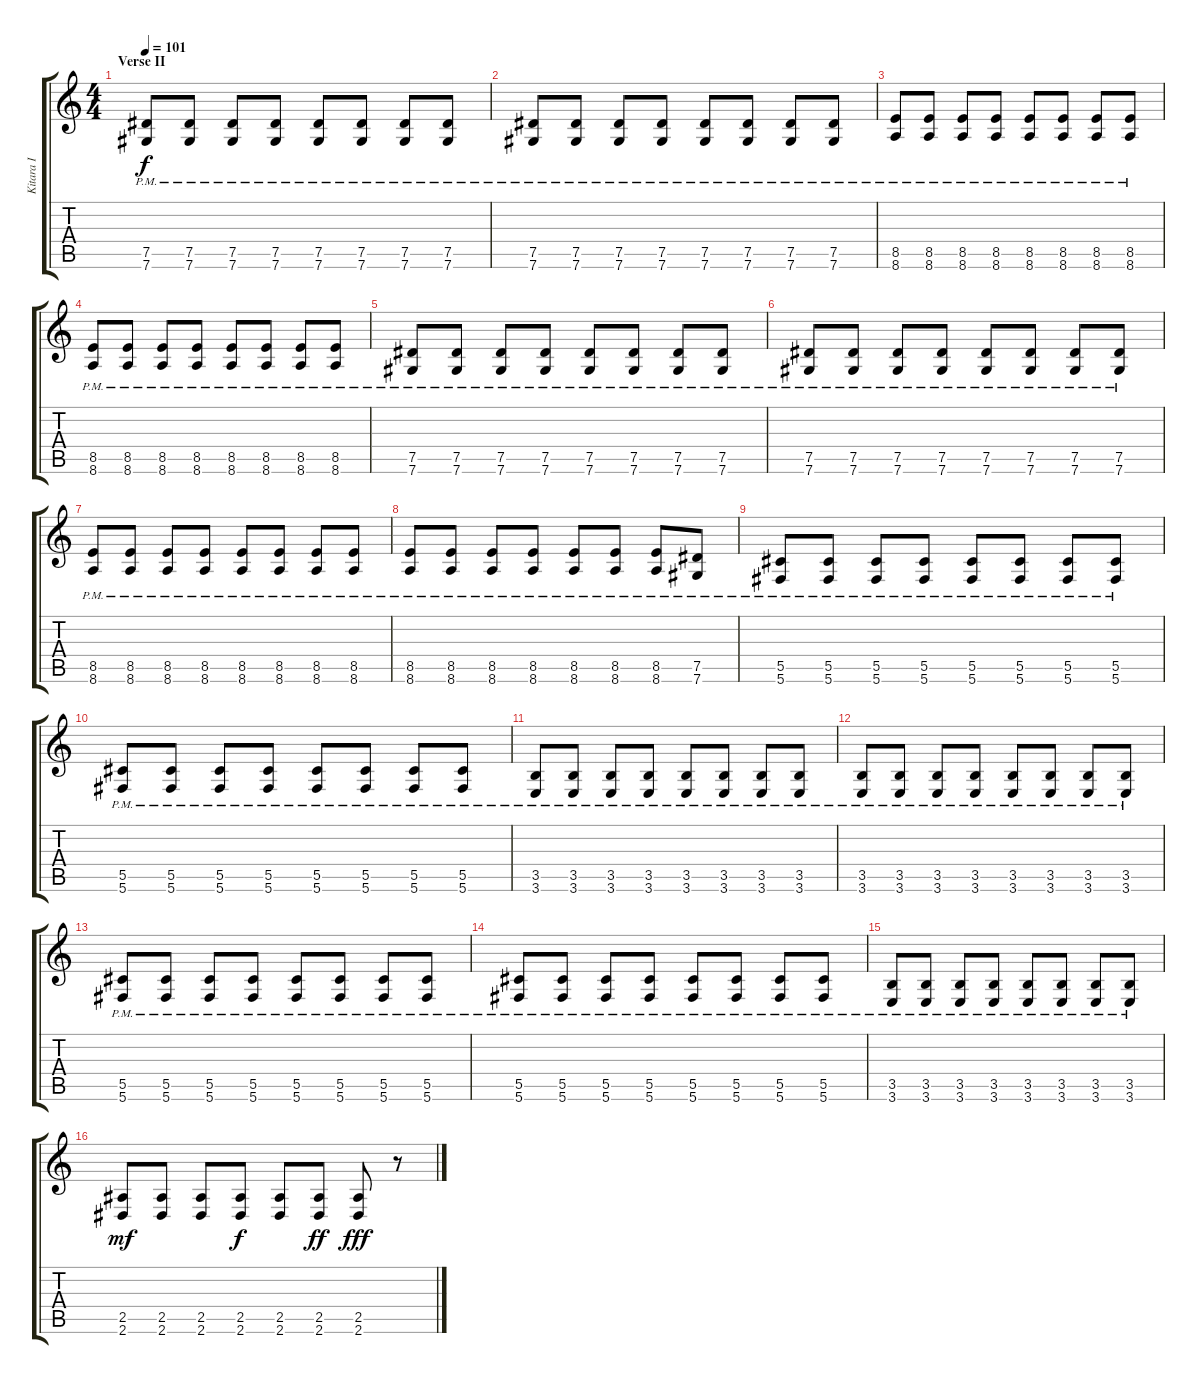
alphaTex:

\track ("Kitara I" "Kitara I") {instrument distortionguitar}
\staff {score tabs}
\tuning (E4 B3 G3 Eb3 Ab2 Db2) {hide}
\ts (4 4)
\section ("" "Verse II")
\tempo 101
\clef g2
\ks c
(7.5{pm} 7.6{pm}).8{dy f} (7.5{pm} 7.6{pm}).8 (7.5{pm} 7.6{pm}).8 (7.5{pm} 7.6{pm}).8 (7.5{pm} 7.6{pm}).8 (7.5{pm} 7.6{pm}).8 (7.5{pm} 7.6{pm}).8 (7.5{pm} 7.6{pm}).8 |
(7.5{pm} 7.6{pm}).8 (7.5{pm} 7.6{pm}).8 (7.5{pm} 7.6{pm}).8 (7.5{pm} 7.6{pm}).8 (7.5{pm} 7.6{pm}).8 (7.5{pm} 7.6{pm}).8 (7.5{pm} 7.6{pm}).8 (7.5{pm} 7.6{pm}).8 |
(8.5{pm} 8.6{pm}).8 (8.5{pm} 8.6{pm}).8 (8.5{pm} 8.6{pm}).8 (8.5{pm} 8.6{pm}).8 (8.5{pm} 8.6{pm}).8 (8.5{pm} 8.6{pm}).8 (8.5{pm} 8.6{pm}).8 (8.5{pm} 8.6{pm}).8 |
(8.5{pm} 8.6{pm}).8 (8.5{pm} 8.6{pm}).8 (8.5{pm} 8.6{pm}).8 (8.5{pm} 8.6{pm}).8 (8.5{pm} 8.6{pm}).8 (8.5{pm} 8.6{pm}).8 (8.5{pm} 8.6{pm}).8 (8.5{pm} 8.6{pm}).8 |
(7.5{pm} 7.6{pm}).8 (7.5{pm} 7.6{pm}).8 (7.5{pm} 7.6{pm}).8 (7.5{pm} 7.6{pm}).8 (7.5{pm} 7.6{pm}).8 (7.5{pm} 7.6{pm}).8 (7.5{pm} 7.6{pm}).8 (7.5{pm} 7.6{pm}).8 |
(7.5{pm} 7.6{pm}).8 (7.5{pm} 7.6{pm}).8 (7.5{pm} 7.6{pm}).8 (7.5{pm} 7.6{pm}).8 (7.5{pm} 7.6{pm}).8 (7.5{pm} 7.6{pm}).8 (7.5{pm} 7.6{pm}).8 (7.5{pm} 7.6{pm}).8 |
(8.5{pm} 8.6{pm}).8 (8.5{pm} 8.6{pm}).8 (8.5{pm} 8.6{pm}).8 (8.5{pm} 8.6{pm}).8 (8.5{pm} 8.6{pm}).8 (8.5{pm} 8.6{pm}).8 (8.5{pm} 8.6{pm}).8 (8.5{pm} 8.6{pm}).8 |
(8.5{pm} 8.6{pm}).8 (8.5{pm} 8.6{pm}).8 (8.5{pm} 8.6{pm}).8 (8.5{pm} 8.6{pm}).8 (8.5{pm} 8.6{pm}).8 (8.5{pm} 8.6{pm}).8 (8.5{pm} 8.6{pm}).8 (7.5{pm} 7.6{pm}).8 |
(5.5{pm} 5.6{pm}).8 (5.5{pm} 5.6{pm}).8 (5.5{pm} 5.6{pm}).8 (5.5{pm} 5.6{pm}).8 (5.5{pm} 5.6{pm}).8 (5.5{pm} 5.6{pm}).8 (5.5{pm} 5.6{pm}).8 (5.5{pm} 5.6{pm}).8 |
(5.5{pm} 5.6{pm}).8 (5.5{pm} 5.6{pm}).8 (5.5{pm} 5.6{pm}).8 (5.5{pm} 5.6{pm}).8 (5.5{pm} 5.6{pm}).8 (5.5{pm} 5.6{pm}).8 (5.5{pm} 5.6{pm}).8 (5.5{pm} 5.6{pm}).8 |
(3.5{pm} 3.6{pm}).8 (3.5{pm} 3.6{pm}).8 (3.5{pm} 3.6{pm}).8 (3.5{pm} 3.6{pm}).8 (3.5{pm} 3.6{pm}).8 (3.5{pm} 3.6{pm}).8 (3.5{pm} 3.6{pm}).8 (3.5{pm} 3.6{pm}).8 |
(3.5{pm} 3.6{pm}).8 (3.5{pm} 3.6{pm}).8 (3.5{pm} 3.6{pm}).8 (3.5{pm} 3.6{pm}).8 (3.5{pm} 3.6{pm}).8 (3.5{pm} 3.6{pm}).8 (3.5{pm} 3.6{pm}).8 (3.5{pm} 3.6{pm}).8 |
(5.5{pm} 5.6{pm}).8 (5.5{pm} 5.6{pm}).8 (5.5{pm} 5.6{pm}).8 (5.5{pm} 5.6{pm}).8 (5.5{pm} 5.6{pm}).8 (5.5{pm} 5.6{pm}).8 (5.5{pm} 5.6{pm}).8 (5.5{pm} 5.6{pm}).8 |
(5.5{pm} 5.6{pm}).8 (5.5{pm} 5.6{pm}).8 (5.5{pm} 5.6{pm}).8 (5.5{pm} 5.6{pm}).8 (5.5{pm} 5.6{pm}).8 (5.5{pm} 5.6{pm}).8 (5.5{pm} 5.6{pm}).8 (5.5{pm} 5.6{pm}).8 |
(3.5{pm} 3.6{pm}).8 (3.5{pm} 3.6{pm}).8 (3.5{pm} 3.6{pm}).8 (3.5{pm} 3.6{pm}).8 (3.5{pm} 3.6{pm}).8 (3.5{pm} 3.6{pm}).8 (3.5{pm} 3.6{pm}).8 (3.5{pm} 3.6{pm}).8 |
(2.5 2.6).8{dy mf} (2.5 2.6).8 (2.5 2.6).8 (2.5 2.6).8{dy f} (2.5 2.6).8 (2.5 2.6).8{dy ff} (2.5 2.6).8{dy fff} r.8
